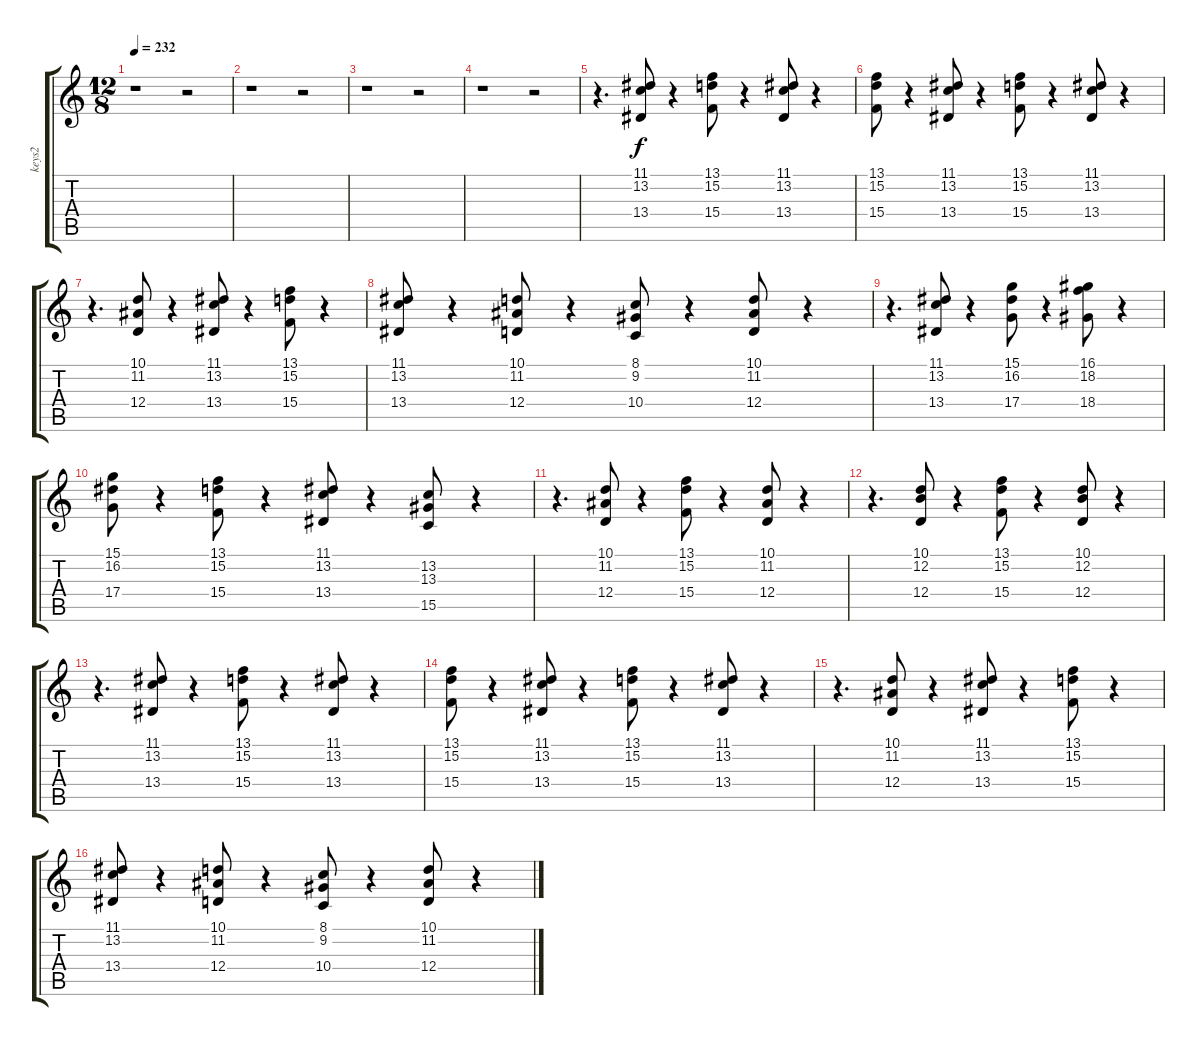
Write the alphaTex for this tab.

\track ("keys2" "keys2") {instrument pizzicatostrings}
\staff {score tabs}
\tuning (E4 B3 G3 D3 A2 E2) {hide}
\ts (12 8)
\tempo 232
\clef g2
\ks c
r.1{dy f} r.2 |
r.1 r.2 |
r.1 r.2 |
r.1 r.2 |
r.4{d} (11.1 13.2 13.4).8 r.4 (13.1 15.2 15.4).8 r.4 (11.1 13.2 13.4).8 r.4 |
(13.1 15.2 15.4).8 r.4 (11.1 13.2 13.4).8 r.4 (13.1 15.2 15.4).8 r.4 (11.1 13.2 13.4).8 r.4 |
r.4{d} (10.1 11.2 12.4).8 r.4 (11.1 13.2 13.4).8 r.4 (13.1 15.2 15.4).8 r.4 |
(11.1 13.2 13.4).8 r.4 (10.1 11.2 12.4).8 r.4 (8.1 9.2 10.4).8 r.4 (10.1 11.2 12.4).8 r.4 |
r.4{d} (11.1 13.2 13.4).8 r.4 (15.1 16.2 17.4).8 r.4 (16.1 18.2 18.4).8 r.4 |
(15.1 16.2 17.4).8 r.4 (13.1 15.2 15.4).8 r.4 (11.1 13.2 13.4).8 r.4 (13.2 13.3 15.5).8 r.4 |
r.4{d} (10.1 11.2 12.4).8 r.4 (13.1 15.2 15.4).8 r.4 (10.1 11.2 12.4).8 r.4 |
r.4{d} (10.1 12.2 12.4).8 r.4 (13.1 15.2 15.4).8 r.4 (10.1 12.2 12.4).8 r.4 |
r.4{d} (11.1 13.2 13.4).8 r.4 (13.1 15.2 15.4).8 r.4 (11.1 13.2 13.4).8 r.4 |
(13.1 15.2 15.4).8 r.4 (11.1 13.2 13.4).8 r.4 (13.1 15.2 15.4).8 r.4 (11.1 13.2 13.4).8 r.4 |
r.4{d} (10.1 11.2 12.4).8 r.4 (11.1 13.2 13.4).8 r.4 (13.1 15.2 15.4).8 r.4 |
(11.1 13.2 13.4).8 r.4 (10.1 11.2 12.4).8 r.4 (8.1 9.2 10.4).8 r.4 (10.1 11.2 12.4).8 r.4
